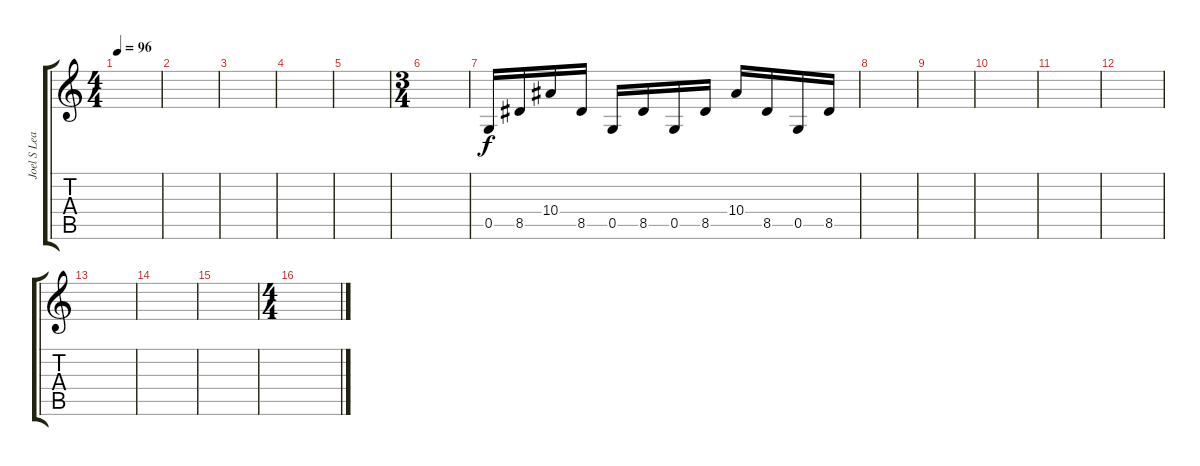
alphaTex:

\track ("Joel S Lead" "Joel S Lea") {instrument distortionguitar}
\staff {score tabs}
\tuning (D4 A3 F3 C3 G2 C2) {hide}
\ts (4 4)
\tempo 96
\clef g2
\ks c
|
|
|
|
|
\ts (3 4)
|
0.5.16 8.5.16 10.4.16 8.5.16 0.5.16 8.5.16 0.5.16 8.5.16 10.4.16 8.5.16 0.5.16 8.5.16 |
|
|
|
|
|
|
|
|
\ts (4 4)
